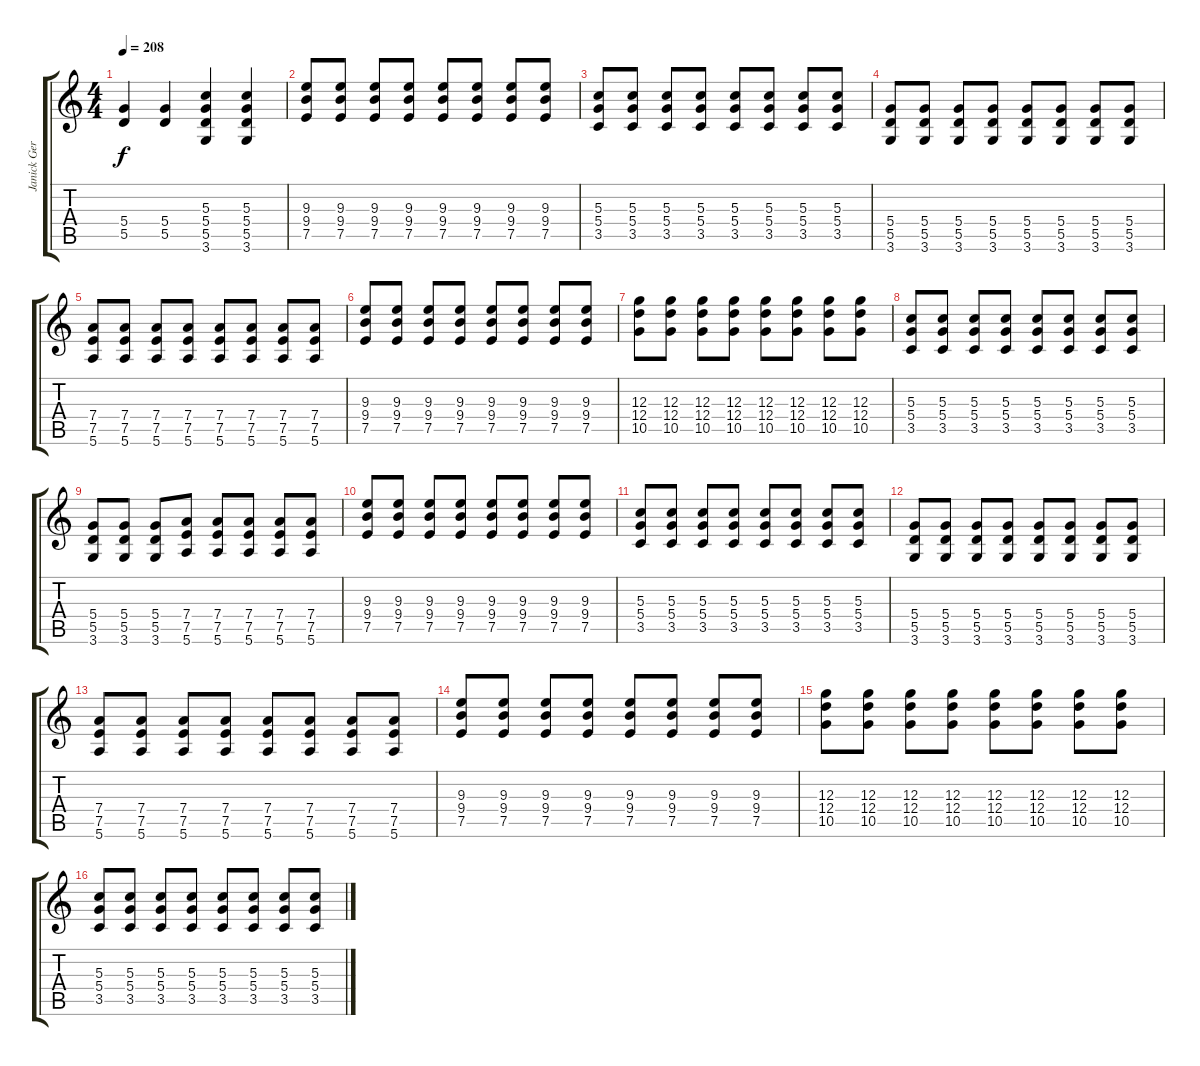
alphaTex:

\track ("Janick Gers" "Janick Ger") {instrument distortionguitar}
\staff {score tabs}
\tuning (E4 B3 G3 D3 A2 E2) {hide}
\ts (4 4)
\tempo 208
\clef g2
\ks c
(5.4 5.5).4{dy f} (5.4 5.5).4 (5.3 5.4 5.5 3.6).4 (5.3 5.4 5.5 3.6).4 |
(9.3 9.4 7.5).8 (9.3 9.4 7.5).8 (9.3 9.4 7.5).8 (9.3 9.4 7.5).8 (9.3 9.4 7.5).8 (9.3 9.4 7.5).8 (9.3 9.4 7.5).8 (9.3 9.4 7.5).8 |
(5.3 5.4 3.5).8 (5.3 5.4 3.5).8 (5.3 5.4 3.5).8 (5.3 5.4 3.5).8 (5.3 5.4 3.5).8 (5.3 5.4 3.5).8 (5.3 5.4 3.5).8 (5.3 5.4 3.5).8 |
(5.4 5.5 3.6).8 (5.4 5.5 3.6).8 (5.4 5.5 3.6).8 (5.4 5.5 3.6).8 (5.4 5.5 3.6).8 (5.4 5.5 3.6).8 (5.4 5.5 3.6).8 (5.4 5.5 3.6).8 |
(7.4 7.5 5.6).8 (7.4 7.5 5.6).8 (7.4 7.5 5.6).8 (7.4 7.5 5.6).8 (7.4 7.5 5.6).8 (7.4 7.5 5.6).8 (7.4 7.5 5.6).8 (7.4 7.5 5.6).8 |
(9.3 9.4 7.5).8 (9.3 9.4 7.5).8 (9.3 9.4 7.5).8 (9.3 9.4 7.5).8 (9.3 9.4 7.5).8 (9.3 9.4 7.5).8 (9.3 9.4 7.5).8 (9.3 9.4 7.5).8 |
(12.3 12.4 10.5).8 (12.3 12.4 10.5).8 (12.3 12.4 10.5).8 (12.3 12.4 10.5).8 (12.3 12.4 10.5).8 (12.3 12.4 10.5).8 (12.3 12.4 10.5).8 (12.3 12.4 10.5).8 |
(5.3 5.4 3.5).8 (5.3 5.4 3.5).8 (5.3 5.4 3.5).8 (5.3 5.4 3.5).8 (5.3 5.4 3.5).8 (5.3 5.4 3.5).8 (5.3 5.4 3.5).8 (5.3 5.4 3.5).8 |
(5.4 5.5 3.6).8 (5.4 5.5 3.6).8 (5.4 5.5 3.6).8 (7.4 7.5 5.6).8 (7.4 7.5 5.6).8 (7.4 7.5 5.6).8 (7.4 7.5 5.6).8 (7.4 7.5 5.6).8 |
(9.3 9.4 7.5).8 (9.3 9.4 7.5).8 (9.3 9.4 7.5).8 (9.3 9.4 7.5).8 (9.3 9.4 7.5).8 (9.3 9.4 7.5).8 (9.3 9.4 7.5).8 (9.3 9.4 7.5).8 |
(5.3 5.4 3.5).8 (5.3 5.4 3.5).8 (5.3 5.4 3.5).8 (5.3 5.4 3.5).8 (5.3 5.4 3.5).8 (5.3 5.4 3.5).8 (5.3 5.4 3.5).8 (5.3 5.4 3.5).8 |
(5.4 5.5 3.6).8 (5.4 5.5 3.6).8 (5.4 5.5 3.6).8 (5.4 5.5 3.6).8 (5.4 5.5 3.6).8 (5.4 5.5 3.6).8 (5.4 5.5 3.6).8 (5.4 5.5 3.6).8 |
(7.4 7.5 5.6).8 (7.4 7.5 5.6).8 (7.4 7.5 5.6).8 (7.4 7.5 5.6).8 (7.4 7.5 5.6).8 (7.4 7.5 5.6).8 (7.4 7.5 5.6).8 (7.4 7.5 5.6).8 |
(9.3 9.4 7.5).8 (9.3 9.4 7.5).8 (9.3 9.4 7.5).8 (9.3 9.4 7.5).8 (9.3 9.4 7.5).8 (9.3 9.4 7.5).8 (9.3 9.4 7.5).8 (9.3 9.4 7.5).8 |
(12.3 12.4 10.5).8 (12.3 12.4 10.5).8 (12.3 12.4 10.5).8 (12.3 12.4 10.5).8 (12.3 12.4 10.5).8 (12.3 12.4 10.5).8 (12.3 12.4 10.5).8 (12.3 12.4 10.5).8 |
(5.3 5.4 3.5).8 (5.3 5.4 3.5).8 (5.3 5.4 3.5).8 (5.3 5.4 3.5).8 (5.3 5.4 3.5).8 (5.3 5.4 3.5).8 (5.3 5.4 3.5).8 (5.3 5.4 3.5).8
